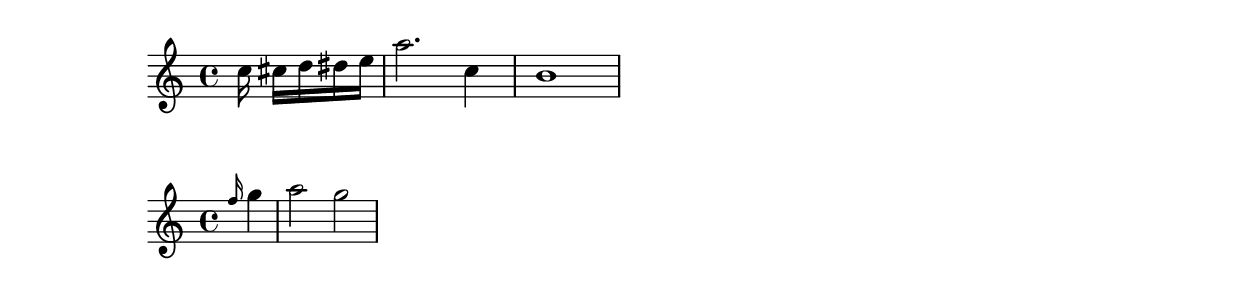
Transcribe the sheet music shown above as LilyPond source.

%% http://lsr.dsi.unimi.it/LSR/Item?id=183
%% see also http://www.lilypond.org/doc/v2.17/Documentation/learning/advanced-rhythmic-commands#partial-measure

\relative c''{
  \partial 16*5 c16 cis d dis e | a2. c,4 | b1
}

% Below are the instruction to set the pickup bar with the grace note.
\relative c'' {
  \grace f16
  \partial 4
  g4
  a2 g2
}
